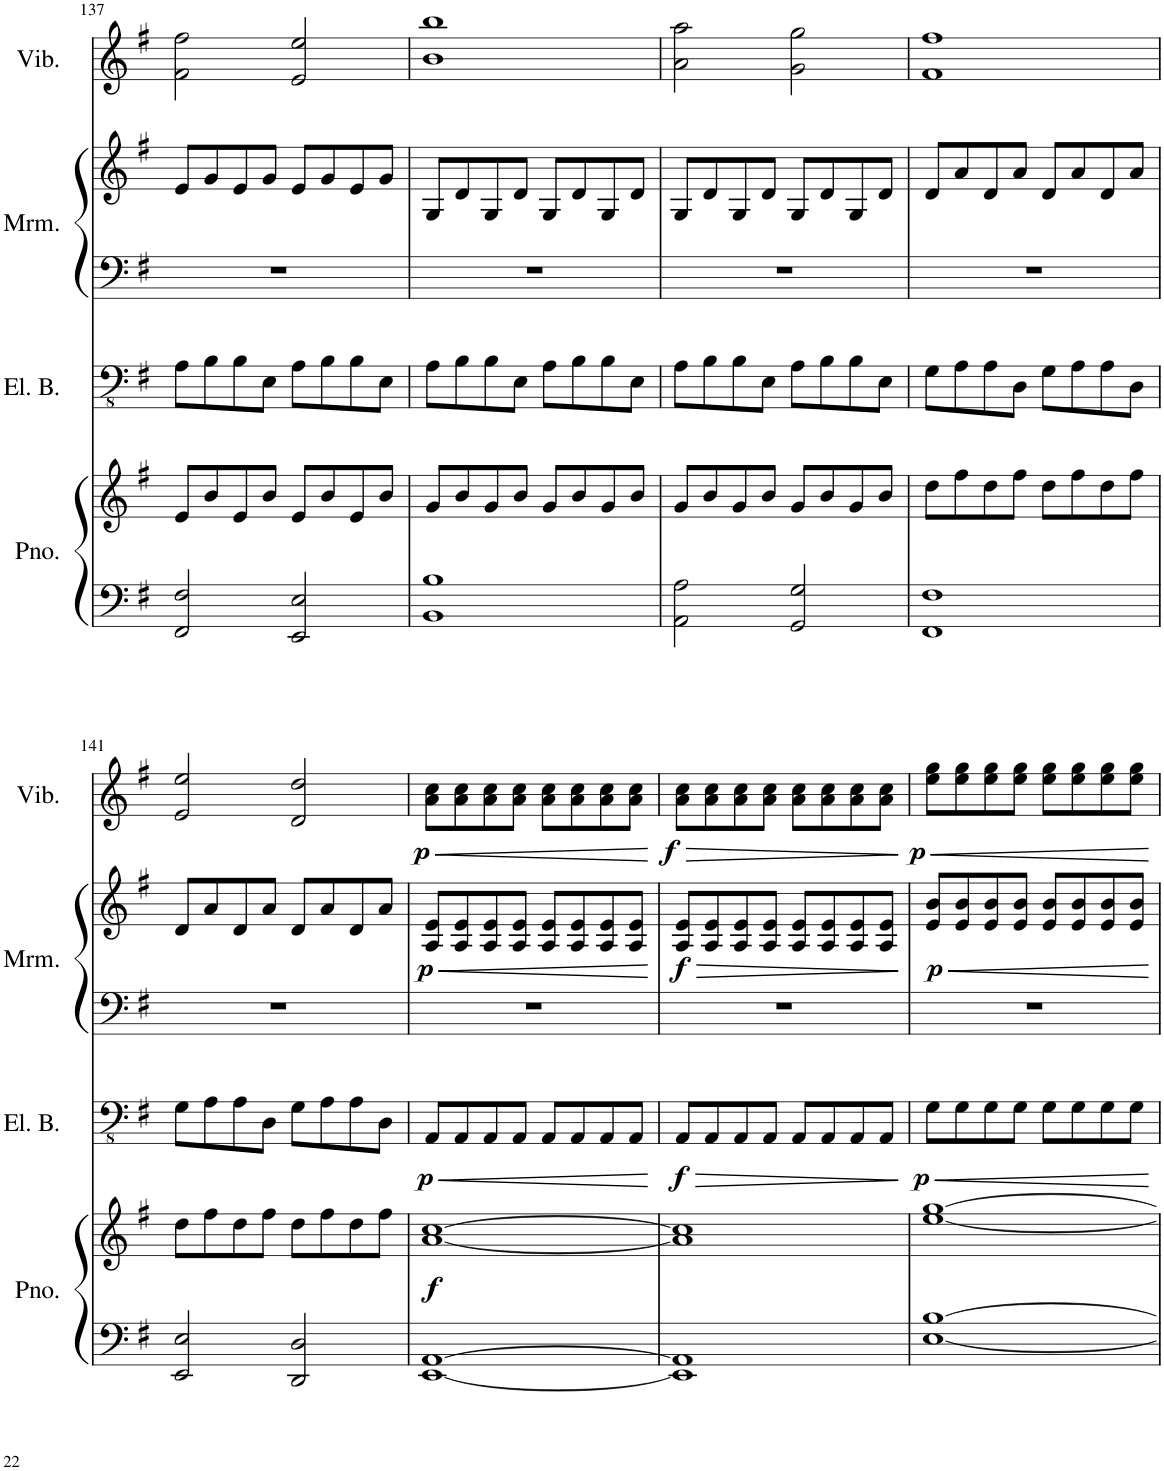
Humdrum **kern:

**kern	**kern	**dynam	**kern	**dynam	**kern	**dynam	**kern	**dynam
*part4	*part4	*part4	*part3	*part3	*part2	*part2	*part1	*part1
*staff5	*staff4	*staff4/5	*staff3	*staff3	*staff2	*staff2	*staff1	*staff1
*I"Piano	*	*	*I"Electric Bass	*	*I"Marimba	*	*I"Vibraphone	*
*I'Pno.	*	*	*I'El. B.	*	*I'Mrm.	*	*I'Vib.	*
!!LO:PB:g=z
*clefF4	*clefG2	*	*clefFv4	*	*clefG2	*	*clefG2	*
*k[f#]	*k[f#]	*	*k[f#]	*	*k[f#]	*	*k[f#]	*
*M4/4	*M4/4	*	*M4/4	*	*M4/4	*	*M4/4	*
=137	=137	=137	=137	=137	=137	=137	=137	=137
2FF#/ 2F#/	8e/L	.	8AA\L	.	8e/L	.	2f#\ 2ff#\	.
.	8b/	.	8BB\	.	8g/	.	.	.
.	8e/	.	8BB\	.	8e/	.	.	.
.	8b/J	.	8EE\J	.	8g/J	.	.	.
2EE/ 2E/	8e/L	.	8AA\L	.	8e/L	.	2e/ 2ee/	.
.	8b/	.	8BB\	.	8g/	.	.	.
.	8e/	.	8BB\	.	8e/	.	.	.
.	8b/J	.	8EE\J	.	8g/J	.	.	.
=138	=138	=138	=138	=138	=138	=138	=138	=138
1BB 1B	8g/L	.	8AA\L	.	8G/L	.	1b 1bb	.
.	8b/	.	8BB\	.	8d/	.	.	.
.	8g/	.	8BB\	.	8G/	.	.	.
.	8b/J	.	8EE\J	.	8d/J	.	.	.
.	8g/L	.	8AA\L	.	8G/L	.	.	.
.	8b/	.	8BB\	.	8d/	.	.	.
.	8g/	.	8BB\	.	8G/	.	.	.
.	8b/J	.	8EE\J	.	8d/J	.	.	.
=139	=139	=139	=139	=139	=139	=139	=139	=139
2AA\ 2A\	8g/L	.	8AA\L	.	8G/L	.	2a\ 2aa\	.
.	8b/	.	8BB\	.	8d/	.	.	.
.	8g/	.	8BB\	.	8G/	.	.	.
.	8b/J	.	8EE\J	.	8d/J	.	.	.
2GG/ 2G/	8g/L	.	8AA\L	.	8G/L	.	2g\ 2gg\	.
.	8b/	.	8BB\	.	8d/	.	.	.
.	8g/	.	8BB\	.	8G/	.	.	.
.	8b/J	.	8EE\J	.	8d/J	.	.	.
=140	=140	=140	=140	=140	=140	=140	=140	=140
1FF# 1F#	8dd\L	.	8GG\L	.	8d/L	.	1f# 1ff#	.
.	8ff#\	.	8AA\	.	8a/	.	.	.
.	8dd\	.	8AA\	.	8d/	.	.	.
.	8ff#\J	.	8DD\J	.	8a/J	.	.	.
.	8dd\L	.	8GG\L	.	8d/L	.	.	.
.	8ff#\	.	8AA\	.	8a/	.	.	.
.	8dd\	.	8AA\	.	8d/	.	.	.
.	8ff#\J	.	8DD\J	.	8a/J	.	.	.
!!LO:LB:g=z
=141	=141	=141	=141	=141	=141	=141	=141	=141
2EE/ 2E/	8dd\L	.	8GG\L	.	8d/L	.	2e/ 2ee/	.
.	8ff#\	.	8AA\	.	8a/	.	.	.
.	8dd\	.	8AA\	.	8d/	.	.	.
.	8ff#\J	.	8DD\J	.	8a/J	.	.	.
2DD/ 2D/	8dd\L	.	8GG\L	.	8d/L	.	2d/ 2dd/	.
.	8ff#\	.	8AA\	.	8a/	.	.	.
.	8dd\	.	8AA\	.	8d/	.	.	.
.	8ff#\J	.	8DD\J	.	8a/J	.	.	.
=142	=142	=142	=142	=142	=142	=142	=142	=142
!	!	!LO:DY:b	!	!LO:HP:b	!	!LO:HP:b	!	!LO:HP:b
!	!	!	!	!LO:DY:n=1:b	!	!LO:DY:n=1:b	!	!LO:DY:n=1:b
[1EE [1AA	[1a [1cc	f	8AAA/L	< p	8A/ 8e/L	< p	8a\ 8cc\L	< p
.	.	.	8AAA/	.	8A/ 8e/	.	8a\ 8cc\	.
.	.	.	8AAA/	.	8A/ 8e/	.	8a\ 8cc\	.
.	.	.	8AAA/J	.	8A/ 8e/J	.	8a\ 8cc\J	.
.	.	.	8AAA/L	.	8A/ 8e/L	.	8a\ 8cc\L	.
.	.	.	8AAA/	.	8A/ 8e/	.	8a\ 8cc\	.
.	.	.	8AAA/	.	8A/ 8e/	.	8a\ 8cc\	.
.	.	.	8AAA/J	.	8A/ 8e/J	.	8a\ 8cc\J	.
.	.	.	.	[	.	[	.	[
=143	=143	=143	=143	=143	=143	=143	=143	=143
!	!	!	!	!LO:HP:b	!	!LO:HP:b	!	!LO:HP:b
!	!	!	!	!LO:DY:n=1:b	!	!LO:DY:n=1:b	!	!LO:DY:n=1:b
1EE] 1AA]	1a] 1cc]	.	8AAA/L	> f	8A/ 8e/L	> f	8a\ 8cc\L	> f
.	.	.	8AAA/	.	8A/ 8e/	.	8a\ 8cc\	.
.	.	.	8AAA/	.	8A/ 8e/	.	8a\ 8cc\	.
.	.	.	8AAA/J	.	8A/ 8e/J	.	8a\ 8cc\J	.
.	.	.	8AAA/L	.	8A/ 8e/L	.	8a\ 8cc\L	.
.	.	.	8AAA/	.	8A/ 8e/	.	8a\ 8cc\	.
.	.	.	8AAA/	.	8A/ 8e/	.	8a\ 8cc\	.
.	.	.	8AAA/J	.	8A/ 8e/J	.	8a\ 8cc\J	.
.	.	.	.	]	.	]	.	]
=144	=144	=144	=144	=144	=144	=144	=144	=144
!	!	!	!	!LO:HP:b	!	!LO:HP:b	!	!LO:HP:b
!	!	!	!	!LO:DY:n=1:b	!	!LO:DY:n=1:b	!	!LO:DY:n=1:b
[1E [1B	[1ee [1gg	.	8GG\L	< p	8e/ 8b/L	< p	8ee\ 8gg\L	< p
.	.	.	8GG\	.	8e/ 8b/	.	8ee\ 8gg\	.
.	.	.	8GG\	.	8e/ 8b/	.	8ee\ 8gg\	.
.	.	.	8GG\J	.	8e/ 8b/J	.	8ee\ 8gg\J	.
.	.	.	8GG\L	.	8e/ 8b/L	.	8ee\ 8gg\L	.
.	.	.	8GG\	.	8e/ 8b/	.	8ee\ 8gg\	.
.	.	.	8GG\	.	8e/ 8b/	.	8ee\ 8gg\	.
.	.	.	8GG\J	.	8e/ 8b/J	.	8ee\ 8gg\J	.
.	.	.	.	[	.	[	.	[
=	=	=	=	=	=	=	=	=
*-	*-	*-	*-	*-	*-	*-	*-	*-
